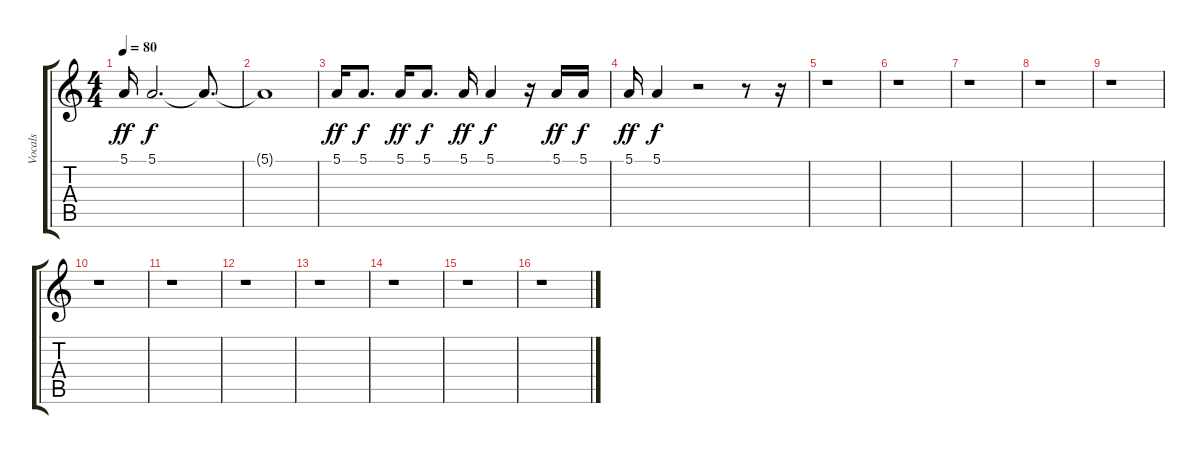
\track ("Vocals" "Vocals") {instrument fx5brightness}
\staff {score tabs}
\tuning (E4 B3 G3 D3 A2 E2) {hide}
\ts (4 4)
\tempo 80
\clef g2
\ks c
5.1.16{dy ff} 5.1.2{d dy f} 5.1{t}.8{d} |
5.1{t}.1 |
5.1.16{dy ff} 5.1.8{d dy f} 5.1.16{dy ff} 5.1.8{d dy f} 5.1.16{dy ff} 5.1.4{dy f} r.16 5.1.16{dy ff} 5.1.16{dy f} |
5.1.16{dy ff} 5.1.4{dy f} r.2 r.8 r.16 |
r.1 |
r.1 |
r.1 |
r.1 |
r.1 |
r.1 |
r.1 |
r.1 |
r.1 |
r.1 |
r.1 |
r.1
